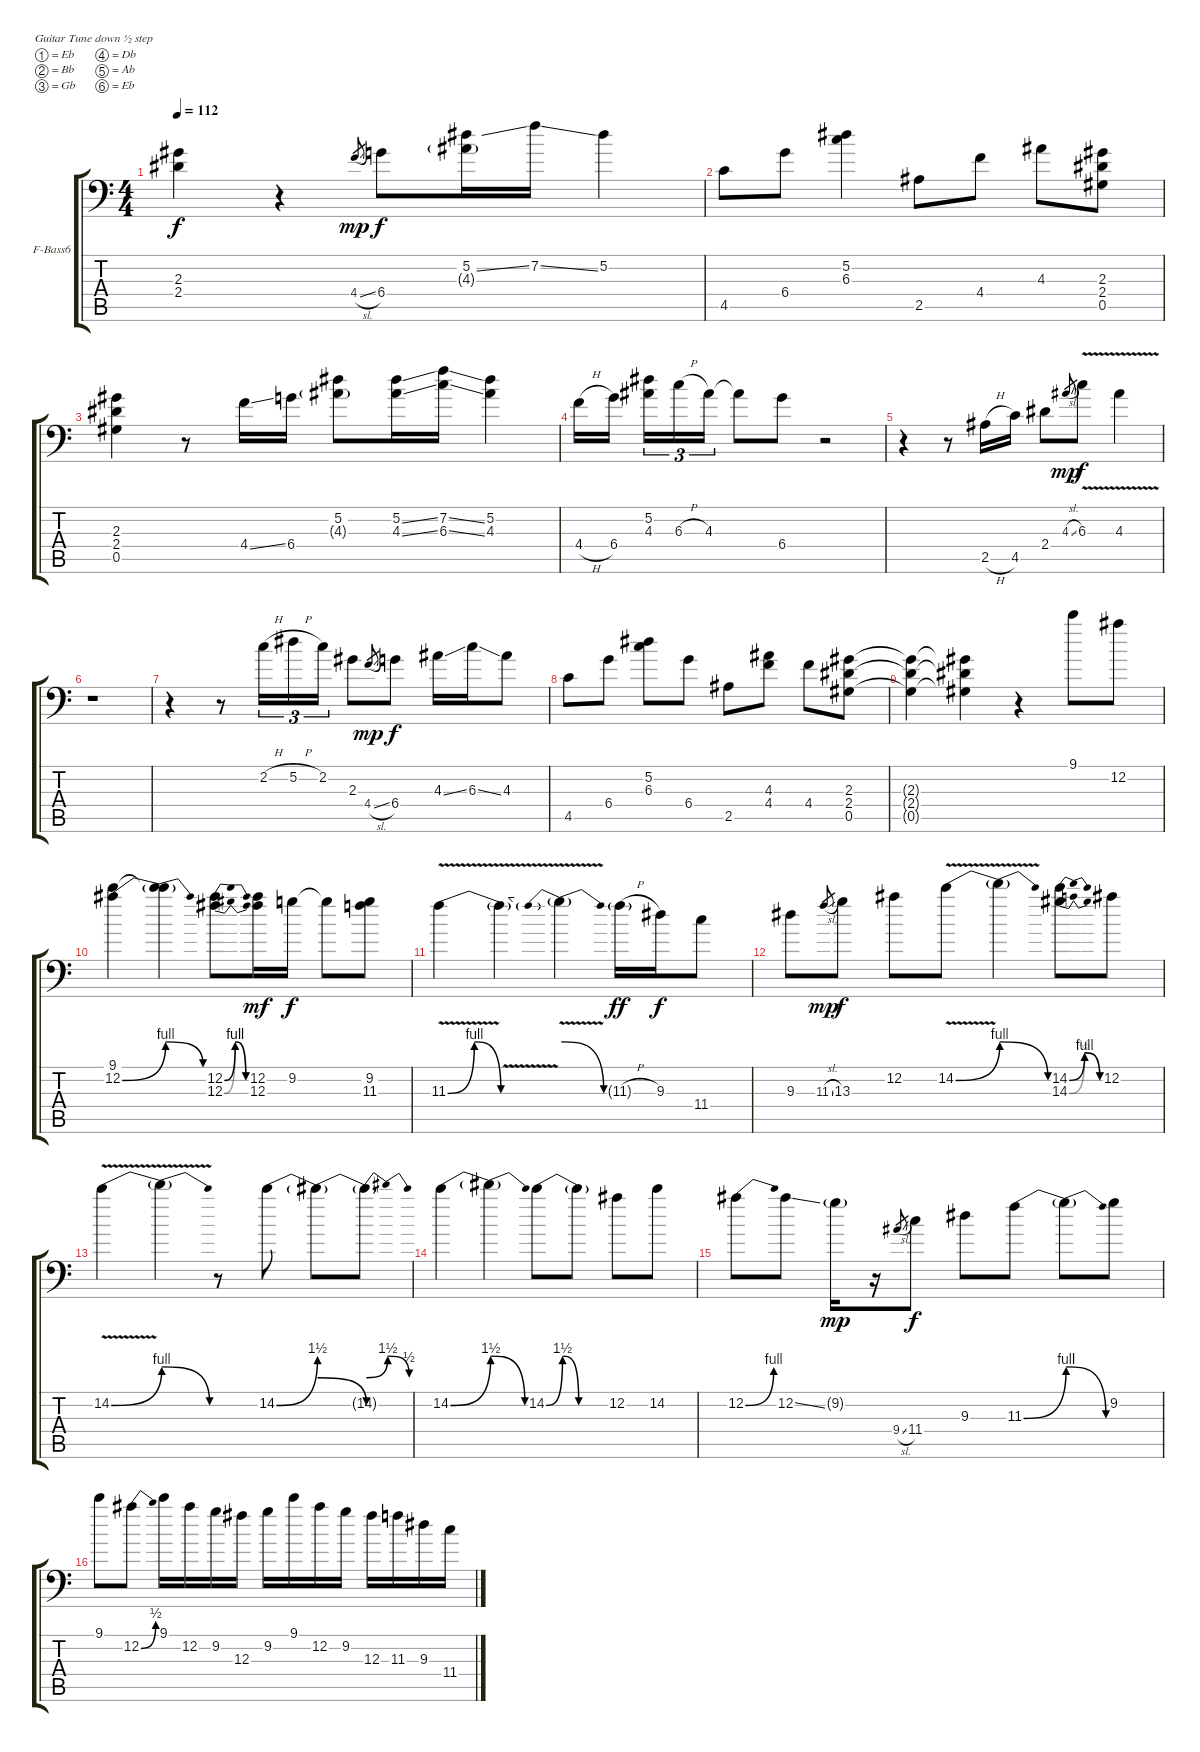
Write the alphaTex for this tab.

\bracketExtendMode groupsimilarinstruments
\firstSystemTrackNameOrientation horizontal
\otherSystemsTrackNameOrientation horizontal
\track ("Overdub" "F-Bass6") {instrument fretlessbass}
\staff {score tabs}
\tuning (Eb4 Bb3 Gb3 Db3 Ab2 Eb2)
\ts (4 4)
\tempo 112
\clef f4
\ks c
(2.3 2.4).4{dy f} r.4 4.4{sl}.8{gr dy mp} 6.4.8{dy f} (5.2{ss} 4.3{g}).16 7.2{ss}.16 5.2.4 |
4.5.8 6.4.8 (5.2 6.3).4 2.5.8 4.4.8 4.3.8 (2.3 2.4 0.5).8 |
(2.3 2.4 0.5).4 r.8 4.4{ss}.16 6.4.16 (5.2 4.3{g}).8 (5.2{ss} 4.3{ss}).16 (7.2{ss} 6.3{ss}).16 (5.2 4.3).4 |
4.4{h}.16 6.4.16 (5.2 4.3).16{tu (3 2)} 6.3{h}.16{tu (3 2)} 4.3.16{tu (3 2)} 4.3{t}.8 6.4.8 r.2 |
r.4 r.8 2.5{h}.16 4.5.16 2.4.8 4.3{sl}.8{gr dy mp} 6.3{v}.8{dy f} 4.3{v}.4 |
r.1 |
r.4 r.8 2.2{h}.16{tu (3 2)} 5.2{h}.16{tu (3 2)} 2.2.16{tu (3 2)} 2.3.8 4.4{sl}.8{gr dy mp} 6.4.8{dy f} 4.3{ss}.16 6.3{ss}.16 4.3.8 |
4.5.8 6.4.8 (5.2 6.3).8 6.4.8 2.5.8 (4.3 4.4).8 4.4.8 (2.3 2.4 0.5).8 |
(2.3{t} 2.4{t} 0.5{t}).4 (2.3{t} 2.4{t} 0.5{t}).4 r.4 9.1.8 12.2.8 |
(9.1 12.2{be (bend 0 0 60 4)}).4 (9.1{t} 12.2{be (release 0 4 60 0) t}).4 (12.2{be (bendrelease 0 0 30 4 30 4 60 0)} 12.3{be (bendrelease 0 0 30 4 30 4 60 0)}).8 (12.2 12.3).16{dy mf} 9.2.16{dy f} 9.2{t}.8 (9.2 11.3).8 |
11.3{be (bendrelease 0 0 30 4 30 4 60 0) v}.4 11.3{v t}.4 11.3{be (prebendrelease 0 4 60 0) t}.4 11.3{h g}.16{dy ff} 9.3.16{dy f} 11.4.8 |
9.3.8 11.3{sl}.8{gr dy mp} 13.3.8{dy f} 12.2.8 14.2{be (bend 0 0 60 4) v}.8 14.2{be (release 0 4 60 0) t}.4 (14.2{be (bendrelease 0 0 30 4 30 4 60 0)} 14.3{be (bendrelease 0 0 30 2 30 2 60 0)}).8 12.2.8 |
14.2{be (bend 0 0 60 4) v}.4 14.2{be (release 0 4 60 0) t}.4 r.8 14.2{be (bend 0 0 60 6)}.8 14.2{be (release 0 2 60 0) t}.8 14.2{be (bendrelease 0 2 30 6 30 6 60 2) t}.8 |
14.2{be (bend 0 0 60 6)}.4 14.2{be (release 0 6 60 0) t}.4 14.2{be (bendrelease 0 0 30 6 30 6 60 0)}.8 14.2{be (hold 0 0 60 0) t}.8 12.2.8 14.2.8 |
12.2{be (bend 0 0 60 4)}.8 12.2{ss}.8 9.2{g}.16{dy mp} r.16 9.4{sl}.8{gr} 11.4.8{dy f} 9.3.8 11.3{be (bend 0 0 60 4)}.8 11.3{be (release 0 4 60 0) t}.8 9.2.8 |
9.1.8 12.2{be (bend 0 0 60 2)}.8 9.1.16 12.2.16 9.2.16 12.3.16 9.2.16 9.1.16 12.2.16 9.2.16 12.3.16 11.3.16 9.3.16 11.4.16
